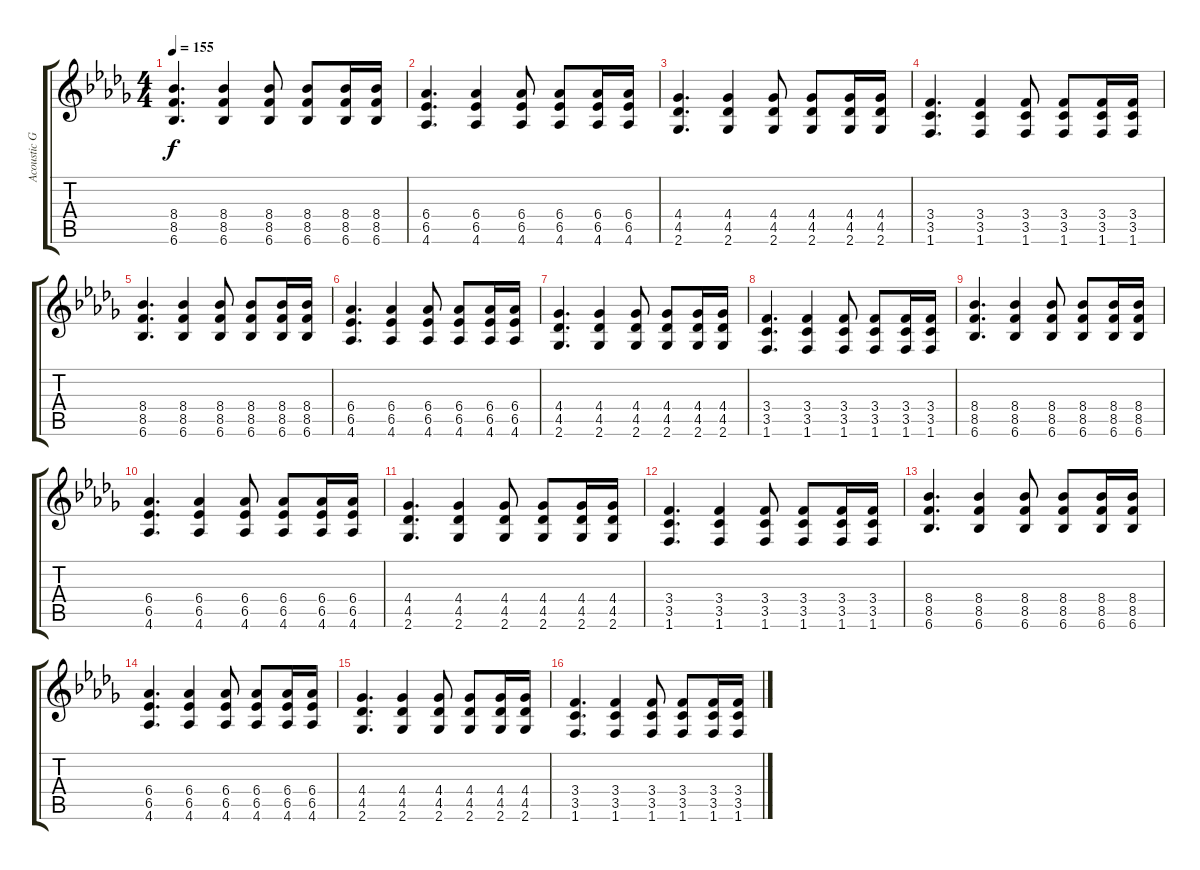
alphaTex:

\track ("Acoustic Gtr" "Acoustic G") {instrument acousticguitarsteel}
\staff {score tabs}
\tuning (E4 B3 G3 D3 A2 E2) {hide}
\ts (4 4)
\tempo 155
\clef g2
\ks db
(8.4 8.5 6.6).4{d dy f} (8.4 8.5 6.6).4 (8.4 8.5 6.6).8 (8.4 8.5 6.6).8 (8.4 8.5 6.6).16 (8.4 8.5 6.6).16 |
(6.4 6.5 4.6).4{d} (6.4 6.5 4.6).4 (6.4 6.5 4.6).8 (6.4 6.5 4.6).8 (6.4 6.5 4.6).16 (6.4 6.5 4.6).16 |
(4.4 4.5 2.6).4{d} (4.4 4.5 2.6).4 (4.4 4.5 2.6).8 (4.4 4.5 2.6).8 (4.4 4.5 2.6).16 (4.4 4.5 2.6).16 |
(3.4 3.5 1.6).4{d} (3.4 3.5 1.6).4 (3.4 3.5 1.6).8 (3.4 3.5 1.6).8 (3.4 3.5 1.6).16 (3.4 3.5 1.6).16 |
(8.4 8.5 6.6).4{d} (8.4 8.5 6.6).4 (8.4 8.5 6.6).8 (8.4 8.5 6.6).8 (8.4 8.5 6.6).16 (8.4 8.5 6.6).16 |
(6.4 6.5 4.6).4{d} (6.4 6.5 4.6).4 (6.4 6.5 4.6).8 (6.4 6.5 4.6).8 (6.4 6.5 4.6).16 (6.4 6.5 4.6).16 |
(4.4 4.5 2.6).4{d} (4.4 4.5 2.6).4 (4.4 4.5 2.6).8 (4.4 4.5 2.6).8 (4.4 4.5 2.6).16 (4.4 4.5 2.6).16 |
(3.4 3.5 1.6).4{d} (3.4 3.5 1.6).4 (3.4 3.5 1.6).8 (3.4 3.5 1.6).8 (3.4 3.5 1.6).16 (3.4 3.5 1.6).16 |
(8.4 8.5 6.6).4{d} (8.4 8.5 6.6).4 (8.4 8.5 6.6).8 (8.4 8.5 6.6).8 (8.4 8.5 6.6).16 (8.4 8.5 6.6).16 |
(6.4 6.5 4.6).4{d} (6.4 6.5 4.6).4 (6.4 6.5 4.6).8 (6.4 6.5 4.6).8 (6.4 6.5 4.6).16 (6.4 6.5 4.6).16 |
(4.4 4.5 2.6).4{d} (4.4 4.5 2.6).4 (4.4 4.5 2.6).8 (4.4 4.5 2.6).8 (4.4 4.5 2.6).16 (4.4 4.5 2.6).16 |
(3.4 3.5 1.6).4{d} (3.4 3.5 1.6).4 (3.4 3.5 1.6).8 (3.4 3.5 1.6).8 (3.4 3.5 1.6).16 (3.4 3.5 1.6).16 |
(8.4 8.5 6.6).4{d} (8.4 8.5 6.6).4 (8.4 8.5 6.6).8 (8.4 8.5 6.6).8 (8.4 8.5 6.6).16 (8.4 8.5 6.6).16 |
(6.4 6.5 4.6).4{d} (6.4 6.5 4.6).4 (6.4 6.5 4.6).8 (6.4 6.5 4.6).8 (6.4 6.5 4.6).16 (6.4 6.5 4.6).16 |
(4.4 4.5 2.6).4{d} (4.4 4.5 2.6).4 (4.4 4.5 2.6).8 (4.4 4.5 2.6).8 (4.4 4.5 2.6).16 (4.4 4.5 2.6).16 |
(3.4 3.5 1.6).4{d} (3.4 3.5 1.6).4 (3.4 3.5 1.6).8 (3.4 3.5 1.6).8 (3.4 3.5 1.6).16 (3.4 3.5 1.6).16
